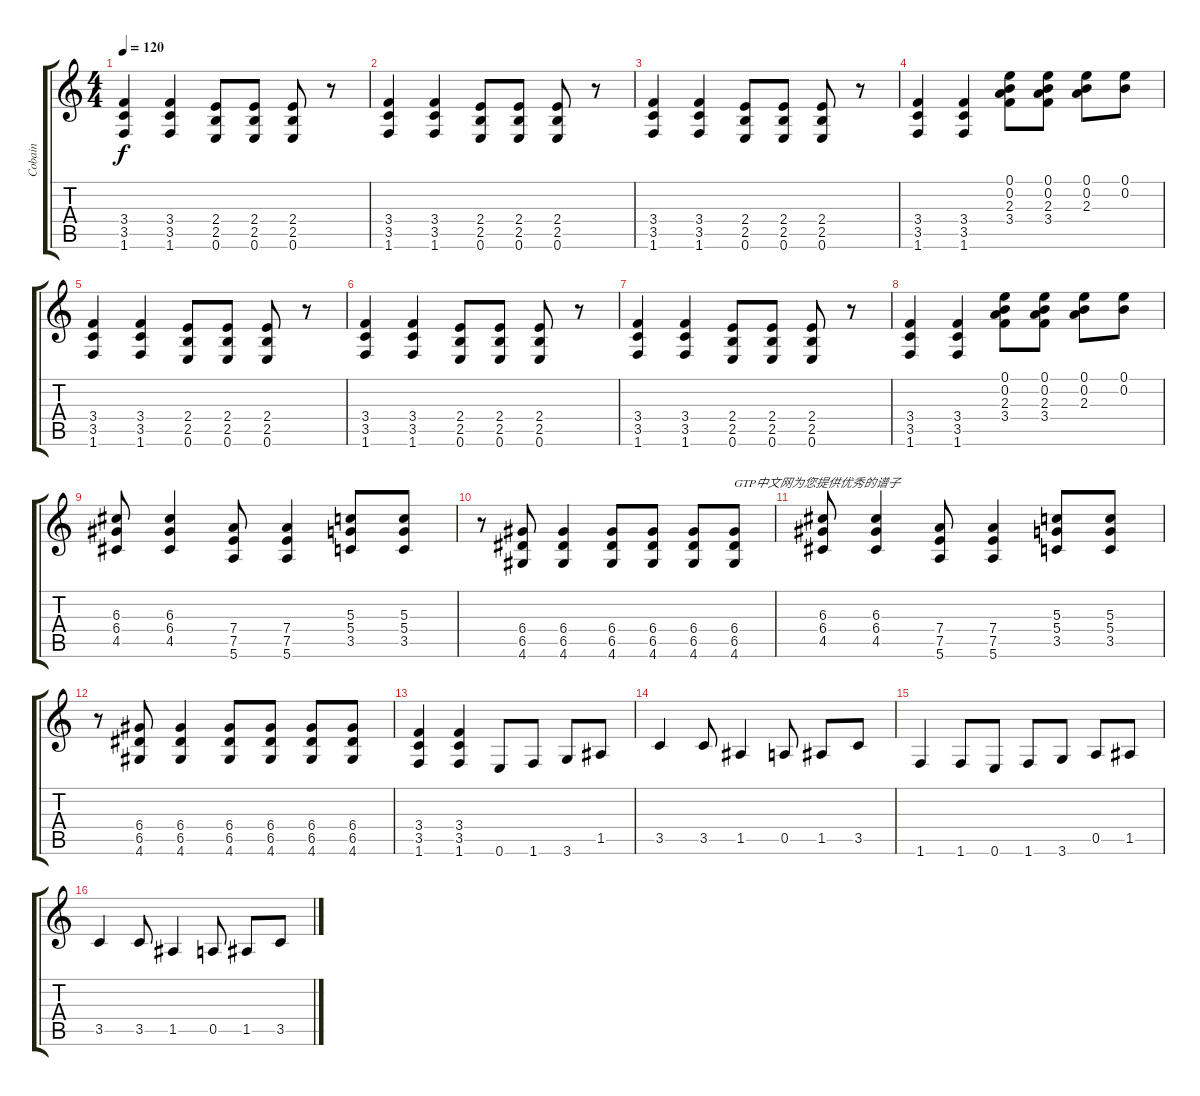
\track ("Cobain" "Cobain") {instrument distortionguitar}
\staff {score tabs}
\tuning (E4 B3 G3 D3 A2 E2) {hide}
\ts (4 4)
\tempo 120
\clef g2
\ks c
(3.4 3.5 1.6).4{dy f instrument distortionguitar} (3.4 3.5 1.6).4 (2.4 2.5 0.6).8{instrument electricguitarmuted} (2.4 2.5 0.6).8 (2.4 2.5 0.6).8 r.8 |
(3.4 3.5 1.6).4{instrument distortionguitar} (3.4 3.5 1.6).4 (2.4 2.5 0.6).8{instrument electricguitarmuted} (2.4 2.5 0.6).8 (2.4 2.5 0.6).8 r.8 |
(3.4 3.5 1.6).4{instrument distortionguitar} (3.4 3.5 1.6).4 (2.4 2.5 0.6).8{instrument electricguitarmuted} (2.4 2.5 0.6).8 (2.4 2.5 0.6).8 r.8 |
(3.4 3.5 1.6).4{instrument distortionguitar} (3.4 3.5 1.6).4 (0.1 0.2 2.3 3.4).8{instrument distortionguitar} (0.1 0.2 2.3 3.4).8 (0.1 0.2 2.3).8 (0.1 0.2).8 |
(3.4 3.5 1.6).4 (3.4 3.5 1.6).4 (2.4 2.5 0.6).8{instrument electricguitarmuted} (2.4 2.5 0.6).8 (2.4 2.5 0.6).8 r.8 |
(3.4 3.5 1.6).4{instrument distortionguitar} (3.4 3.5 1.6).4 (2.4 2.5 0.6).8{instrument electricguitarmuted} (2.4 2.5 0.6).8 (2.4 2.5 0.6).8 r.8 |
(3.4 3.5 1.6).4{instrument distortionguitar} (3.4 3.5 1.6).4 (2.4 2.5 0.6).8{instrument electricguitarmuted} (2.4 2.5 0.6).8 (2.4 2.5 0.6).8 r.8 |
(3.4 3.5 1.6).4{instrument distortionguitar} (3.4 3.5 1.6).4 (0.1 0.2 2.3 3.4).8{instrument distortionguitar} (0.1 0.2 2.3 3.4).8 (0.1 0.2 2.3).8 (0.1 0.2).8 |
(6.3 6.4 4.5).8 (6.3 6.4 4.5).4 (7.4 7.5 5.6).8 (7.4 7.5 5.6).4 (5.3 5.4 3.5).8 (5.3 5.4 3.5).8 |
r.8 (6.4 6.5 4.6).8 (6.4 6.5 4.6).4 (6.4 6.5 4.6).8 (6.4 6.5 4.6).8 (6.4 6.5 4.6).8 (6.4 6.5 4.6).8{txt "GTP中文网为您提供优秀的谱子"} |
(6.3 6.4 4.5).8 (6.3 6.4 4.5).4 (7.4 7.5 5.6).8 (7.4 7.5 5.6).4 (5.3 5.4 3.5).8 (5.3 5.4 3.5).8 |
r.8 (6.4 6.5 4.6).8 (6.4 6.5 4.6).4 (6.4 6.5 4.6).8 (6.4 6.5 4.6).8 (6.4 6.5 4.6).8 (6.4 6.5 4.6).8 |
(3.4 3.5 1.6).4 (3.4 3.5 1.6).4 0.6.8 1.6.8 3.6.8 1.5.8 |
3.5.4 3.5.8 1.5.4 0.5.8 1.5.8 3.5.8 |
1.6.4 1.6.8 0.6.8 1.6.8 3.6.8 0.5.8 1.5.8 |
3.5.4 3.5.8 1.5.4 0.5.8 1.5.8 3.5.8
